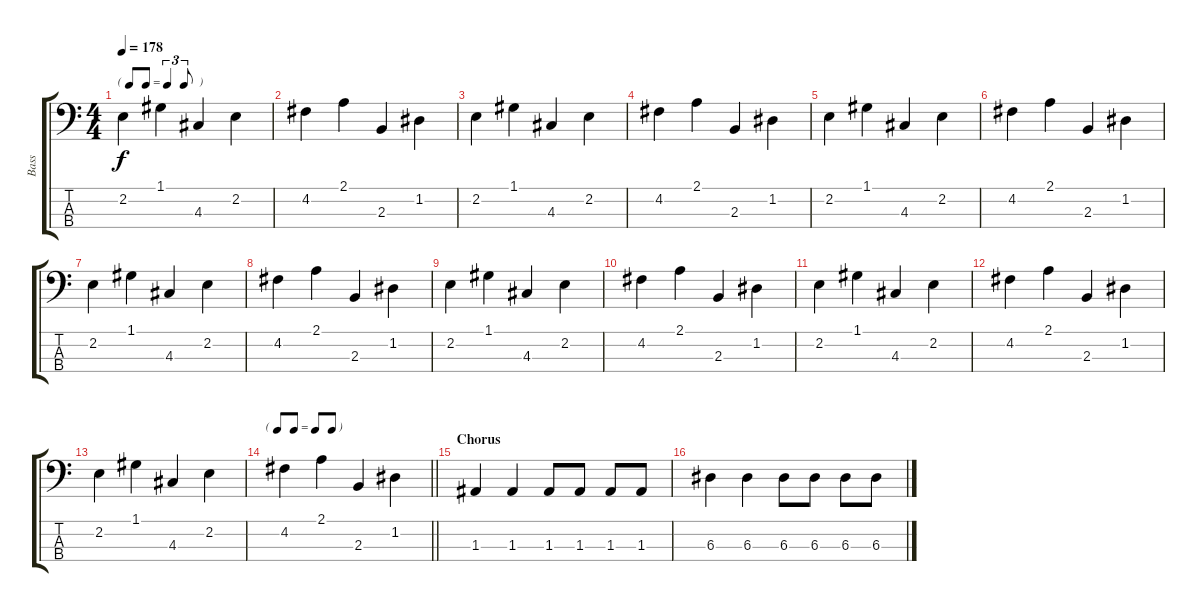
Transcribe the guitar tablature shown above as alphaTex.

\track ("Bass" "Bass") {instrument electricbassfinger}
\staff {score tabs}
\tuning (G2 D2 A1 E1) {hide}
\ts (4 4)
\tf triplet8th
\tempo 178
\clef f4
\ks c
2.2.4{dy f} 1.1.4 4.3.4 2.2.4 |
4.2.4 2.1.4 2.3.4 1.2.4 |
2.2.4 1.1.4 4.3.4 2.2.4 |
4.2.4 2.1.4 2.3.4 1.2.4 |
2.2.4 1.1.4 4.3.4 2.2.4 |
4.2.4 2.1.4 2.3.4 1.2.4 |
2.2.4 1.1.4 4.3.4 2.2.4 |
4.2.4 2.1.4 2.3.4 1.2.4 |
2.2.4 1.1.4 4.3.4 2.2.4 |
4.2.4 2.1.4 2.3.4 1.2.4 |
2.2.4 1.1.4 4.3.4 2.2.4 |
4.2.4 2.1.4 2.3.4 1.2.4 |
2.2.4 1.1.4 4.3.4 2.2.4 |
\tf none
\barLineRight lightlight
4.2.4 2.1.4 2.3.4 1.2.4 |
\section ("" "Chorus")
1.3.4 1.3.4 1.3.8 1.3.8 1.3.8 1.3.8 |
6.3.4 6.3.4 6.3.8 6.3.8 6.3.8 6.3.8
